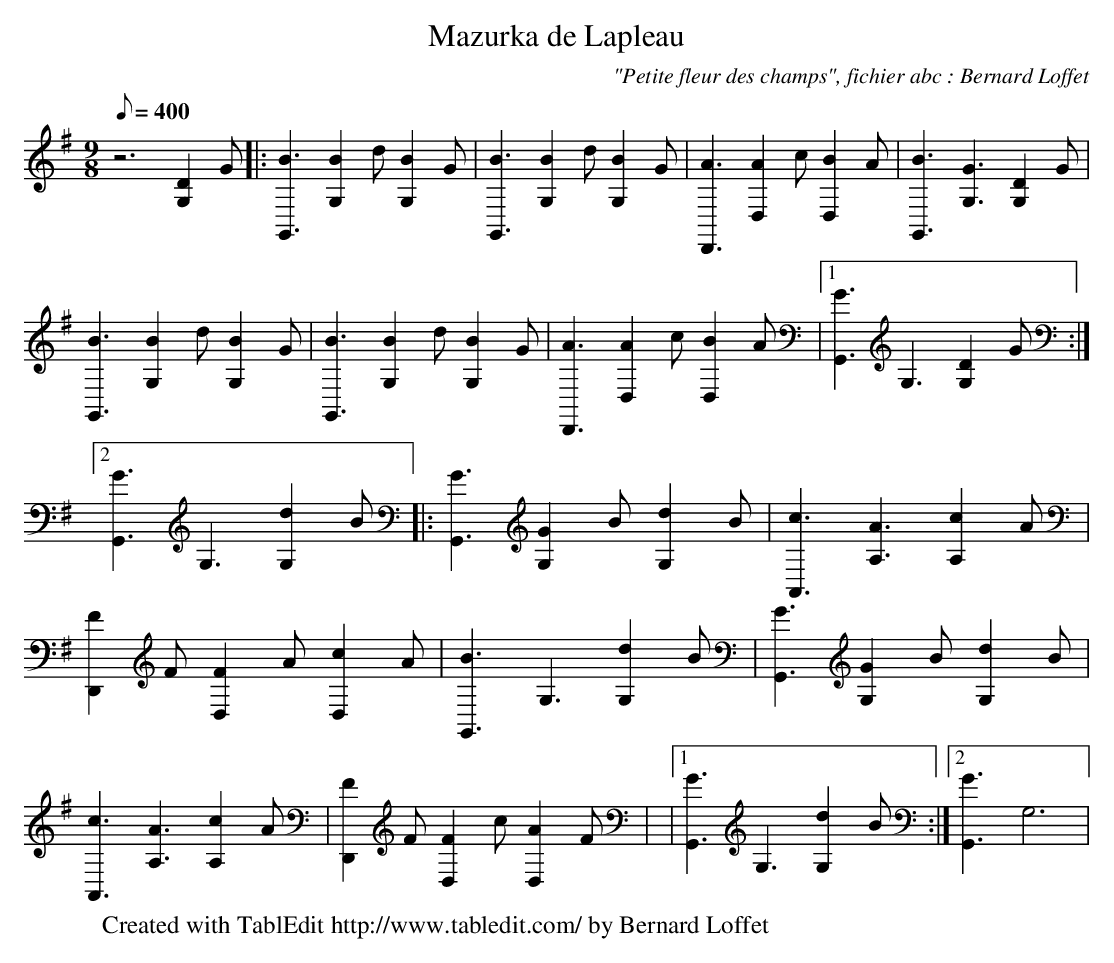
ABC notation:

X:1
T:Mazurka de Lapleau
C:"Petite fleur des champs", fichier abc : Bernard Loffet
L:1/8
Q:400
K:G
M:9/8
 z6 [D2G,2]G |: [B3G,,3] [B2G,2]d [B2G,2]G | [B3G,,3] [B2G,2]d [B2G,2]G | [A3D,,3] [A2D,2]c [B2D,2]A | \
 [B3G,,3] [G3G,3] [D2G,2]G | [B3G,,3] [B2G,2]d [B2G,2]G | [B3G,,3] [B2G,2]d [B2G,2]G | \
 [A3D,,3] [A2D,2]c [B2D,2]A |1 [G3G,,3] G,3 [D2G,2]G :|2 [G3G,,3] G,3 [d2G,2]B |: [G3G,,3] [G2G,2]B [d2G,2]B | \
 [c3A,,3] [A3A,3] [c2A,2]A | [F2D,,2]F [F2D,2]A [c2D,2]A | [B3G,,3] G,3 [d2G,2]B | \
 [G3G,,3] [G2G,2]B [d2G,2]B | [c3A,,3] [A3A,3] [c2A,2]A | [F2D,,2]F [F2D,2]c [A2D,2]F | \
|1 [G3G,,3] G,3 [d2G,2]B :|2 [G3G,,3] G,6 | \
W:Created with TablEdit http://www.tabledit.com/ by Bernard Loffet
